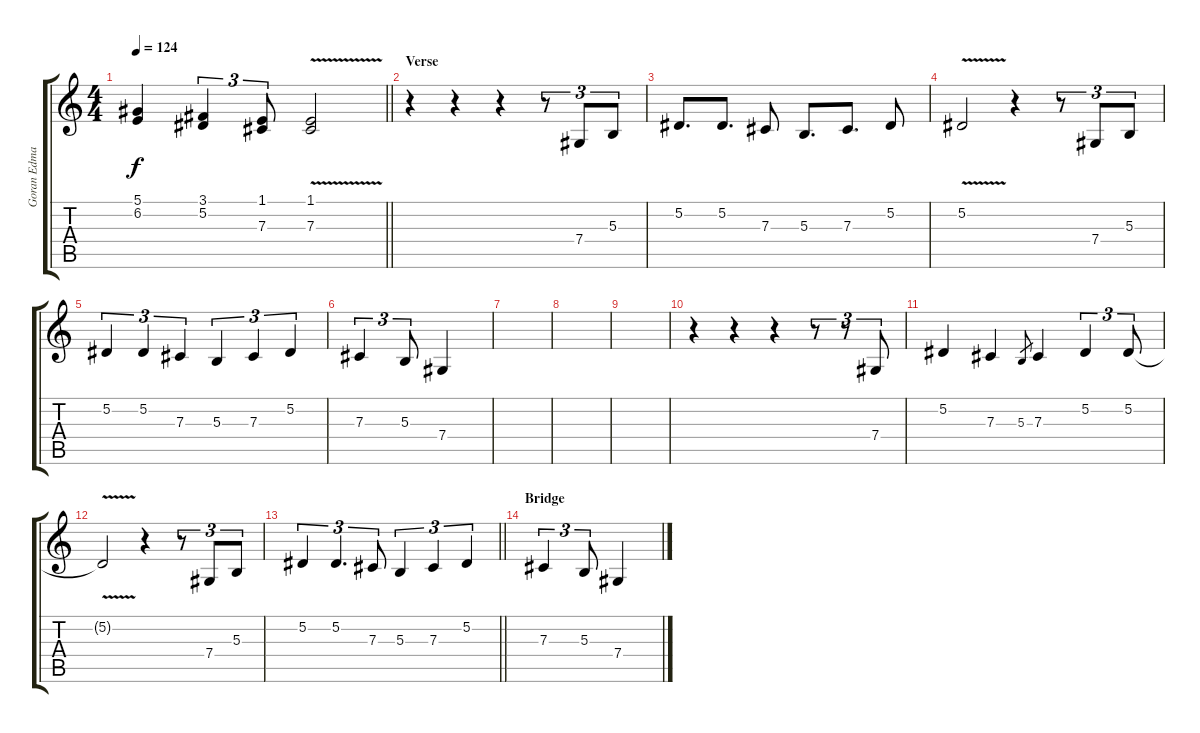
\track ("Goran Edman" "Goran Edma") {instrument lead2sawtooth}
\staff {score tabs}
\tuning (Eb4 Bb3 Gb3 Db3 Ab2 Eb2) {hide}
\ts (4 4)
\tempo 124
\clef g2
\barLineRight lightlight
\ks c
(5.1 6.2).4{dy f} (3.1 5.2).4{tu (3 2)} (1.1 7.3).8{tu (3 2)} (1.1 7.3{v}).2 |
\section ("" "Verse")
r.4 r.4 r.4 r.8{tu (3 2)} 7.4.8{tu (3 2)} 5.3.8{tu (3 2)} |
5.2.8{d} 5.2.8{d} 7.3.8 5.3.8{d} 7.3.8{d} 5.2.8 |
5.2{v}.2 r.4 r.8{tu (3 2)} 7.4.8{tu (3 2)} 5.3.8{tu (3 2)} |
5.2.4{tu (3 2)} 5.2.4{tu (3 2)} 7.3.4{tu (3 2)} 5.3.4{tu (3 2)} 7.3.4{tu (3 2)} 5.2.4{tu (3 2)} |
7.3.4{tu (3 2)} 5.3.8{tu (3 2)} 7.4.4 |
|
|
|
r.4 r.4 r.4 r.8{tu (3 2)} r.8{tu (3 2)} 7.4.8{tu (3 2)} |
5.2.4 7.3.4 5.3.8{gr} 7.3.4 5.2.4{tu (3 2)} 5.2.8{tu (3 2)} |
5.2{v t}.2 r.4 r.8{tu (3 2)} 7.4.8{tu (3 2)} 5.3.8{tu (3 2)} |
\barLineRight lightlight
5.2.4{tu (3 2)} 5.2.4{d tu (3 2)} 7.3.8{tu (3 2)} 5.3.4{tu (3 2)} 7.3.4{tu (3 2)} 5.2.4{tu (3 2)} |
\section ("" "Bridge")
7.3.4{tu (3 2)} 5.3.8{tu (3 2)} 7.4.4
